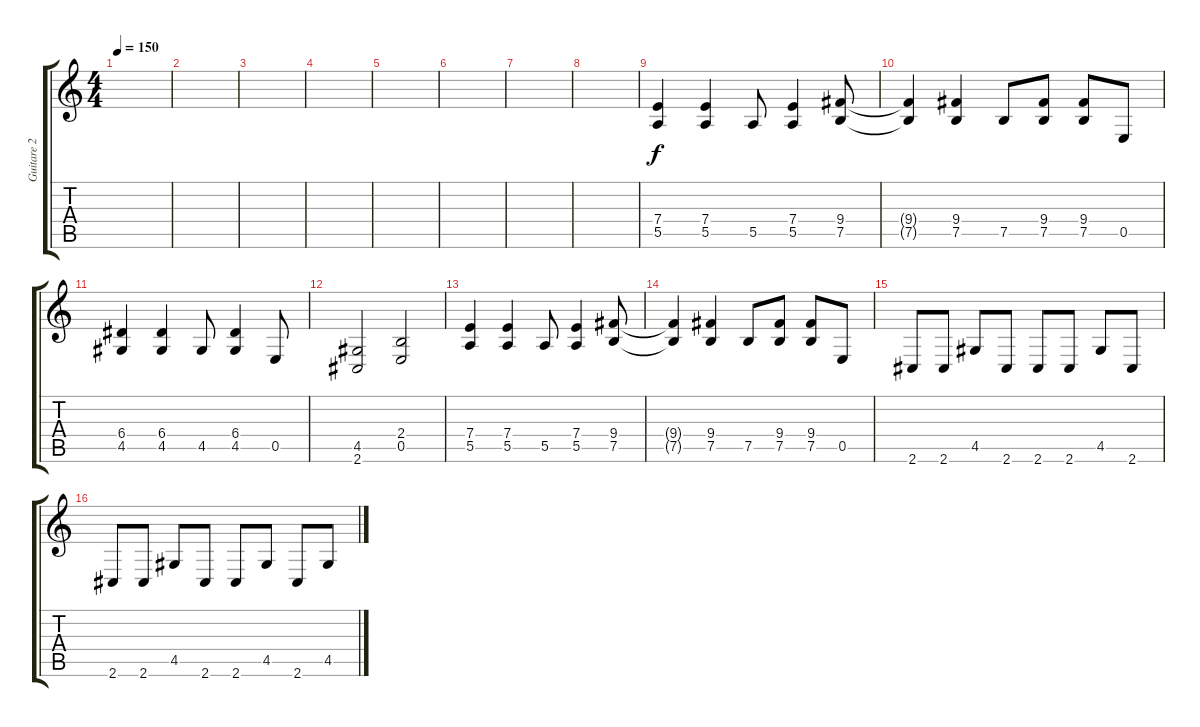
\track ("Guitare 2" "Guitare 2") {instrument distortionguitar}
\staff {score tabs}
\tuning (B3 Gb3 D3 A2 E2 B1) {hide}
\ts (4 4)
\tempo 150
\clef g2
\ks c
|
|
|
|
|
|
|
|
(7.4 5.5).4 (7.4 5.5).4 5.5.8 (7.4 5.5).4 (9.4 7.5).8 |
(9.4{t} 7.5{t}).4 (9.4 7.5).4 7.5.8 (9.4 7.5).8 (9.4 7.5).8 0.5.8 |
(6.4 4.5).4 (6.4 4.5).4 4.5.8 (6.4 4.5).4 0.5.8 |
(4.5 2.6).2 (2.4 0.5).2 |
(7.4 5.5).4 (7.4 5.5).4 5.5.8 (7.4 5.5).4 (9.4 7.5).8 |
(9.4{t} 7.5{t}).4 (9.4 7.5).4 7.5.8 (9.4 7.5).8 (9.4 7.5).8 0.5.8 |
2.6.8 2.6.8 4.5.8 2.6.8 2.6.8 2.6.8 4.5.8 2.6.8 |
2.6.8 2.6.8 4.5.8 2.6.8 2.6.8 4.5.8 2.6.8 4.5.8
